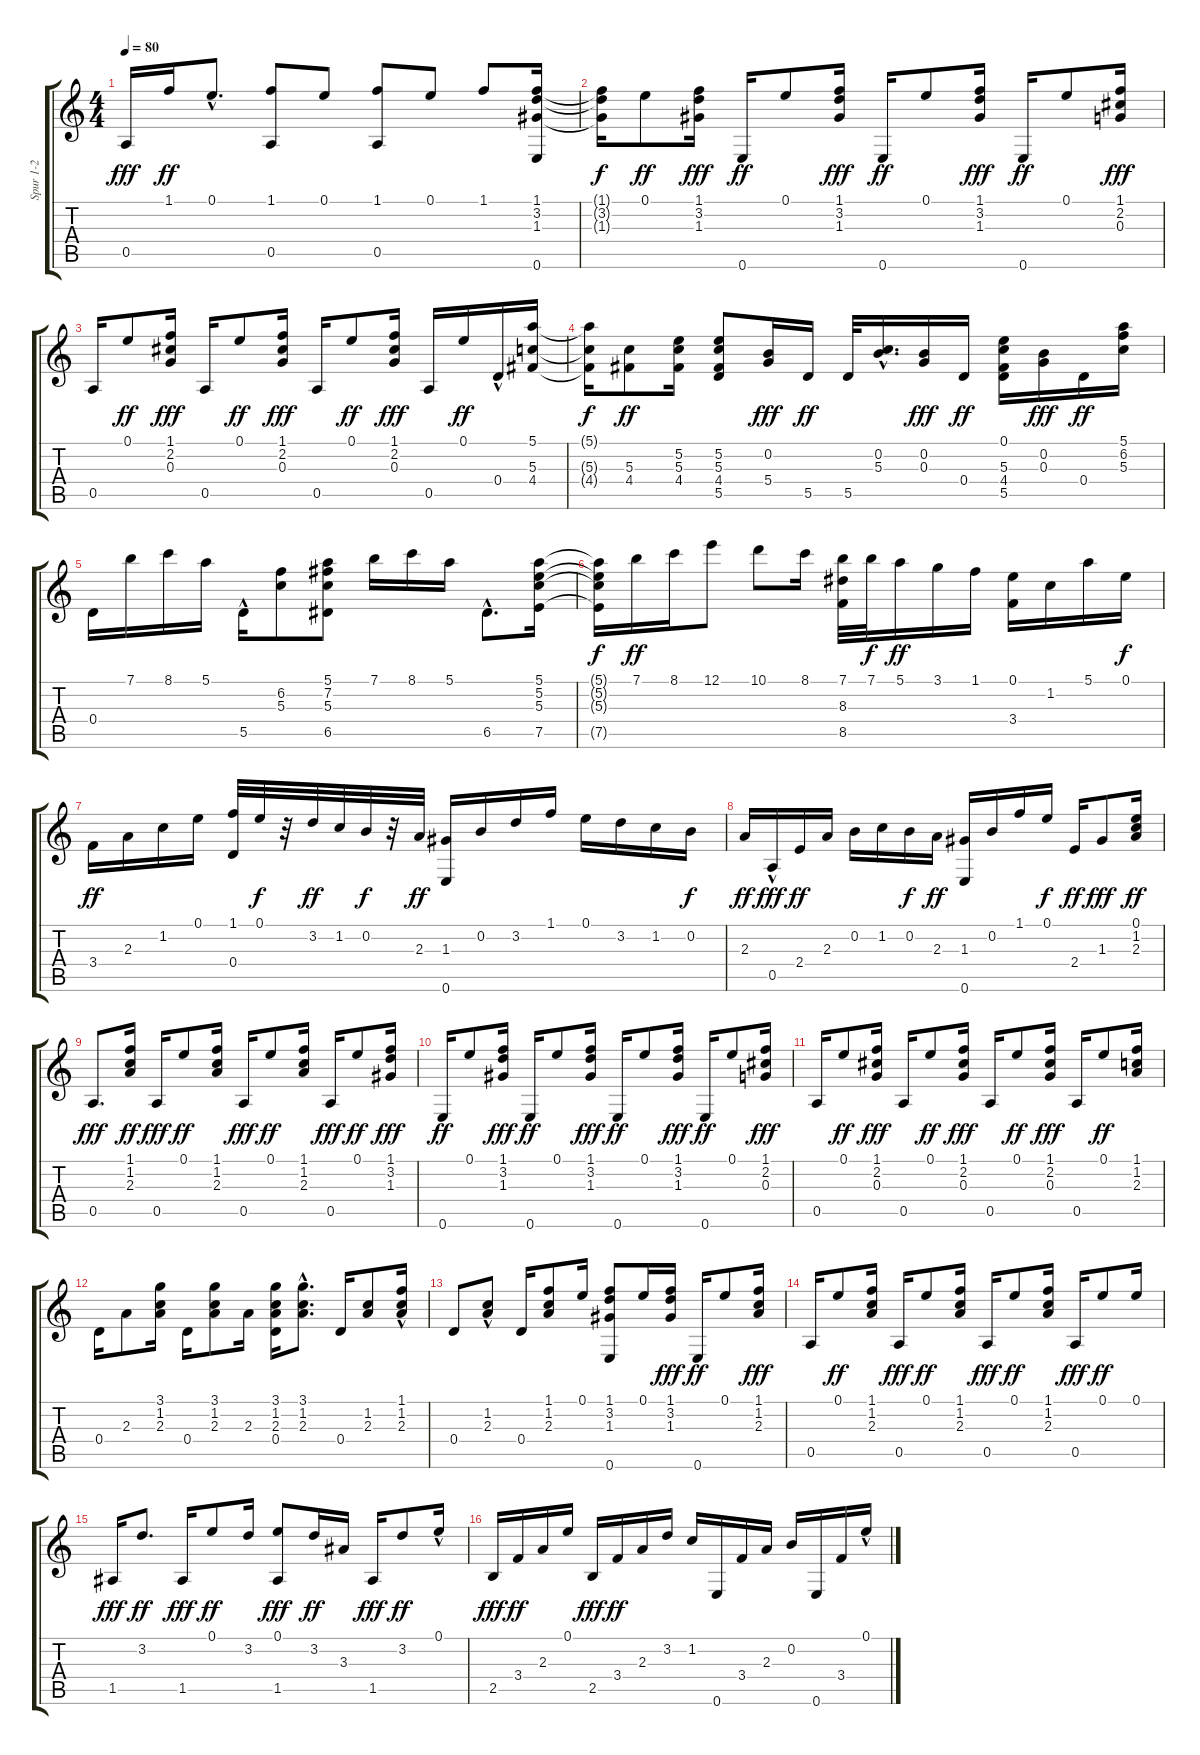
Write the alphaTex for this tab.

\track ("Spur 1-2" "Spur 1-2") {instrument acousticguitarnylon}
\staff {score tabs}
\tuning (E4 B3 G3 D3 A2 E2) {hide}
\ts (4 4)
\tempo 80
\clef g2
\ks c
0.5.16{dy fff} 1.1.16{dy ff} 0.1{hac}.8{d} (1.1 0.5).8 0.1.8 (1.1 0.5).8 0.1.8 1.1.8 (1.1 3.2 1.3 0.6).16 |
(1.1{t} 3.2{t} 1.3{t}).16{dy f} 0.1.8{dy ff} (1.1 3.2 1.3).16{dy fff} 0.6.16{dy ff} 0.1.8 (1.1 3.2 1.3).16{dy fff} 0.6.16{dy ff} 0.1.8 (1.1 3.2 1.3).16{dy fff} 0.6.16{dy ff} 0.1.8 (1.1 2.2 0.3).16{dy fff} |
0.5.16 0.1.8{dy ff} (1.1 2.2 0.3).16{dy fff} 0.5.16 0.1.8{dy ff} (1.1 2.2 0.3).16{dy fff} 0.5.16 0.1.8{dy ff} (1.1 2.2 0.3).16{dy fff} 0.5.16 0.1.16{dy ff} 0.4{hac}.16 (5.1 5.3 4.4).16 |
(5.1{t} 5.3{t} 4.4{t}).16{dy f} (5.3 4.4).8{dy ff} (5.2 5.3 4.4).16 (5.2 5.3 4.4 5.5).8 (0.2 5.4).16{dy fff} 5.5.16{dy ff} 5.5.32 (0.2{hac} 5.3{hac}).16{d} (0.2 0.3).16{dy fff} 0.4.16{dy ff} (0.1 5.3 4.4 5.5).16 (0.2 0.3).16{dy fff} 0.4.16{dy ff} (5.1 6.2 5.3).16 |
0.4.16 7.1.16 8.1.16 5.1.16 5.5{hac}.16 (6.2 5.3).8 (5.1 7.2 5.3 6.5).8 7.1.16 8.1.16 5.1.16 6.5{hac}.8{d} (5.1 5.2 5.3 7.5).16 |
(5.1{t} 5.2{t} 5.3{t} 7.5{t}).16{dy f} 7.1.16{dy ff} 8.1.16 12.1.8 10.1.8 8.1.16 (7.1 8.3 8.5).32 7.1.32{dy f} 5.1.16{dy ff} 3.1.16 1.1.16 (0.1 3.4).16 1.2.16 5.1.16 0.1.16{dy f} |
3.4.16{dy ff} 2.3.16 1.2.16 0.1.16 (1.1 0.4).32 0.1.32{dy f} r.32 3.2.32{dy ff} 1.2.32 0.2.32{dy f} r.32 2.3.32{dy ff} (1.3 0.6).16 0.2.16 3.2.16 1.1.16 0.1.16 3.2.16 1.2.16 0.2.16{dy f} |
2.3.16{dy ff} 0.5{hac}.16{dy fff} 2.4.16{dy ff} 2.3.16 0.2.16 1.2.16 0.2.16{dy f} 2.3.16{dy ff} (1.3 0.6).16 0.2.16 1.1.16 0.1.16{dy f} 2.4.16{dy ff} 1.3.8{dy fff} (0.1 1.2 2.3).16{dy ff} |
0.5.8{d dy fff} (1.1 1.2 2.3).16{dy ff} 0.5.16{dy fff} 0.1.8{dy ff} (1.1 1.2 2.3).16 0.5.16{dy fff} 0.1.8{dy ff} (1.1 1.2 2.3).16 0.5.16{dy fff} 0.1.8{dy ff} (1.1 3.2 1.3).16{dy fff} |
0.6.16{dy ff} 0.1.8 (1.1 3.2 1.3).16{dy fff} 0.6.16{dy ff} 0.1.8 (1.1 3.2 1.3).16{dy fff} 0.6.16{dy ff} 0.1.8 (1.1 3.2 1.3).16{dy fff} 0.6.16{dy ff} 0.1.8 (1.1 2.2 0.3).16{dy fff} |
0.5.16 0.1.8{dy ff} (1.1 2.2 0.3).16{dy fff} 0.5.16 0.1.8{dy ff} (1.1 2.2 0.3).16{dy fff} 0.5.16 0.1.8{dy ff} (1.1 2.2 0.3).16{dy fff} 0.5.16 0.1.8{dy ff} (1.1 1.2 2.3).16 |
0.4.16 2.3.8 (3.1 1.2 2.3).16 0.4.16 (3.1 1.2 2.3).8 2.3.16 (3.1 1.2 2.3 0.4).16 (3.1{hac} 1.2{hac} 2.3{hac}).8{d} 0.4.16 (1.2 2.3).8 (1.1{hac} 1.2{hac} 2.3{hac}).16 |
0.4.8 (1.2{hac} 2.3{hac}).8 0.4.16 (1.1 1.2 2.3).8 0.1.16 (1.1 3.2 1.3 0.6).8 0.1.16 (1.1 3.2 1.3).16{dy fff} 0.6.16{dy ff} 0.1.8 (1.1 1.2 2.3).16{dy fff} |
0.5.16 0.1.8{dy ff} (1.1 1.2 2.3).16 0.5.16{dy fff} 0.1.8{dy ff} (1.1 1.2 2.3).16 0.5.16{dy fff} 0.1.8{dy ff} (1.1 1.2 2.3).16 0.5.16{dy fff} 0.1.8{dy ff} 0.1.16 |
1.5.16{dy fff} 3.2.8{d dy ff} 1.5.16{dy fff} 0.1.8{dy ff} 3.2.16 (0.1 1.5).8{dy fff} 3.2.16{dy ff} 3.3.16 1.5.16{dy fff} 3.2.8{dy ff} 0.1{hac}.16 |
2.5.16{dy fff} 3.4.16{dy ff} 2.3.16 0.1.16 2.5.16{dy fff} 3.4.16{dy ff} 2.3.16 3.2.16 1.2.16 0.6.16 3.4.16 2.3.16 0.2.16 0.6.16 3.4.16 0.1{hac}.16
